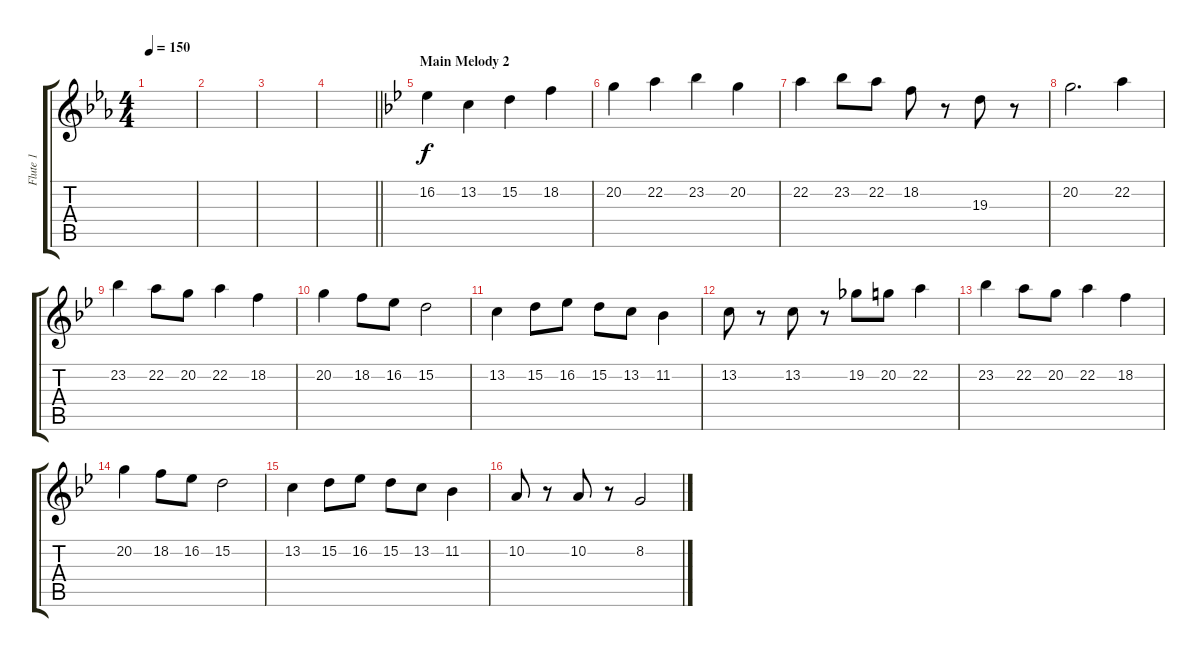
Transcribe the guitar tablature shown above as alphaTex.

\track ("Flute 1" "Flute 1") {instrument piccolo}
\staff {score tabs}
\tuning (E4 B3 G3 D3 A2 E2) {hide}
\ts (4 4)
\tempo 150
\clef g2
\ks cminor
|
|
|
\barLineRight lightlight
|
\section ("" "Main Melody 2")
\ks gminor
16.2.4{volume 11} 13.2.4 15.2.4 18.2.4 |
20.2.4 22.2.4 23.2.4 20.2.4 |
22.2.4 23.2.8 22.2.8 18.2.8 r.8 19.3.8 r.8 |
20.2.2{d} 22.2.4 |
23.2.4 22.2.8 20.2.8 22.2.4 18.2.4 |
20.2.4 18.2.8 16.2.8 15.2.2 |
13.2.4 15.2.8 16.2.8 15.2.8 13.2.8 11.2.4 |
13.2.8 r.8 13.2.8 r.8 19.2.8 20.2.8 22.2.4 |
23.2.4 22.2.8 20.2.8 22.2.4 18.2.4 |
20.2.4 18.2.8 16.2.8 15.2.2 |
13.2.4 15.2.8 16.2.8 15.2.8 13.2.8 11.2.4 |
10.2.8 r.8 10.2.8 r.8 8.2.2
